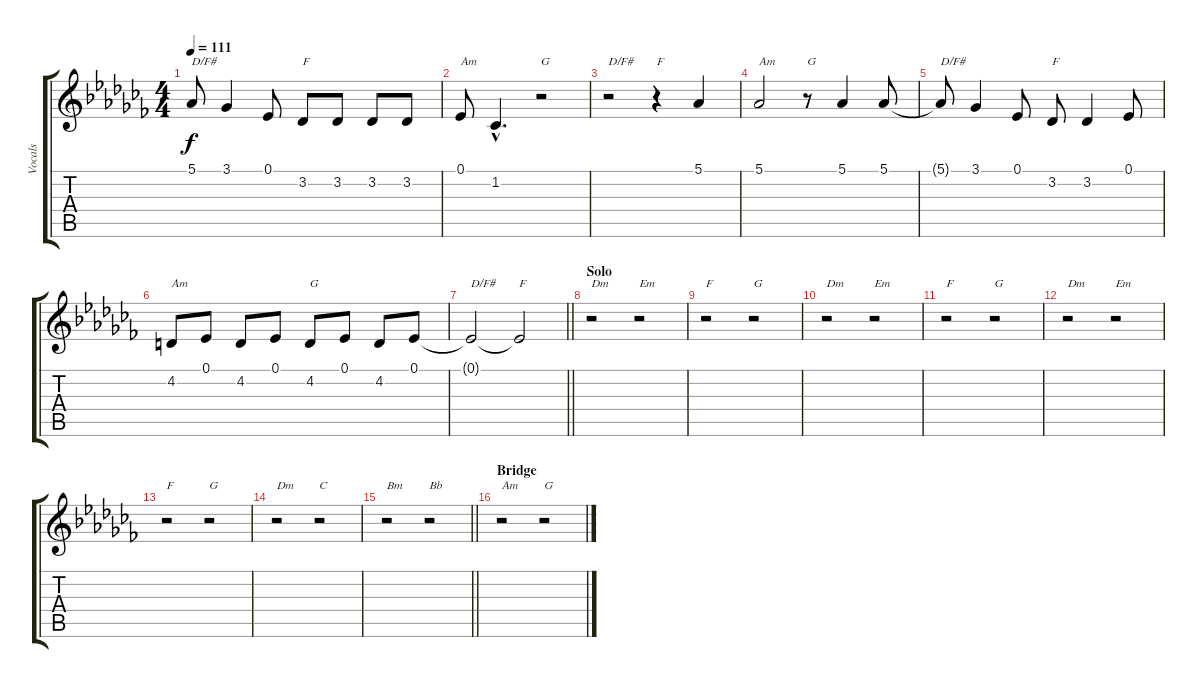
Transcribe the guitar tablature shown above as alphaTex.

\track ("Vocals" "Vocals") {instrument sopranosax}
\staff {score tabs}
\tuning (Eb4 Bb3 Gb3 Db3 Ab2 Eb2) {hide}
\ts (4 4)
\tempo 111
\clef g2
\ks abminor
5.1{t}.8{txt "D/F#" dy f} 3.1.4 0.1.8 3.2.8{txt "F"} 3.2.8 3.2.8 3.2.8 |
0.1.8{txt "Am"} 1.2{hac}.4{d} r.2{txt "G"} |
r.2{txt "D/F#"} r.4{txt "F"} 5.1.4 |
5.1.2{txt "Am"} r.8{txt "G"} 5.1.4 5.1.8 |
5.1{t}.8{txt "D/F#"} 3.1.4 0.1.8 3.2.8{txt "F"} 3.2.4 0.1.8 |
4.2.8{txt "Am"} 0.1.8 4.2.8 0.1.8 4.2.8{txt "G"} 0.1.8 4.2.8 0.1.8 |
\barLineRight lightlight
0.1{t}.2{txt "D/F#"} 0.1{t}.2{txt "F"} |
\section ("" "Solo")
r.2{txt "Dm"} r.2{txt "Em"} |
r.2{txt "F"} r.2{txt "G"} |
r.2{txt "Dm"} r.2{txt "Em"} |
r.2{txt "F"} r.2{txt "G"} |
r.2{txt "Dm"} r.2{txt "Em"} |
r.2{txt "F"} r.2{txt "G"} |
r.2{txt "Dm"} r.2{txt "C"} |
\barLineRight lightlight
r.2{txt "Bm"} r.2{txt "Bb"} |
\section ("" "Bridge")
r.2{txt "Am"} r.2{txt "G"}
